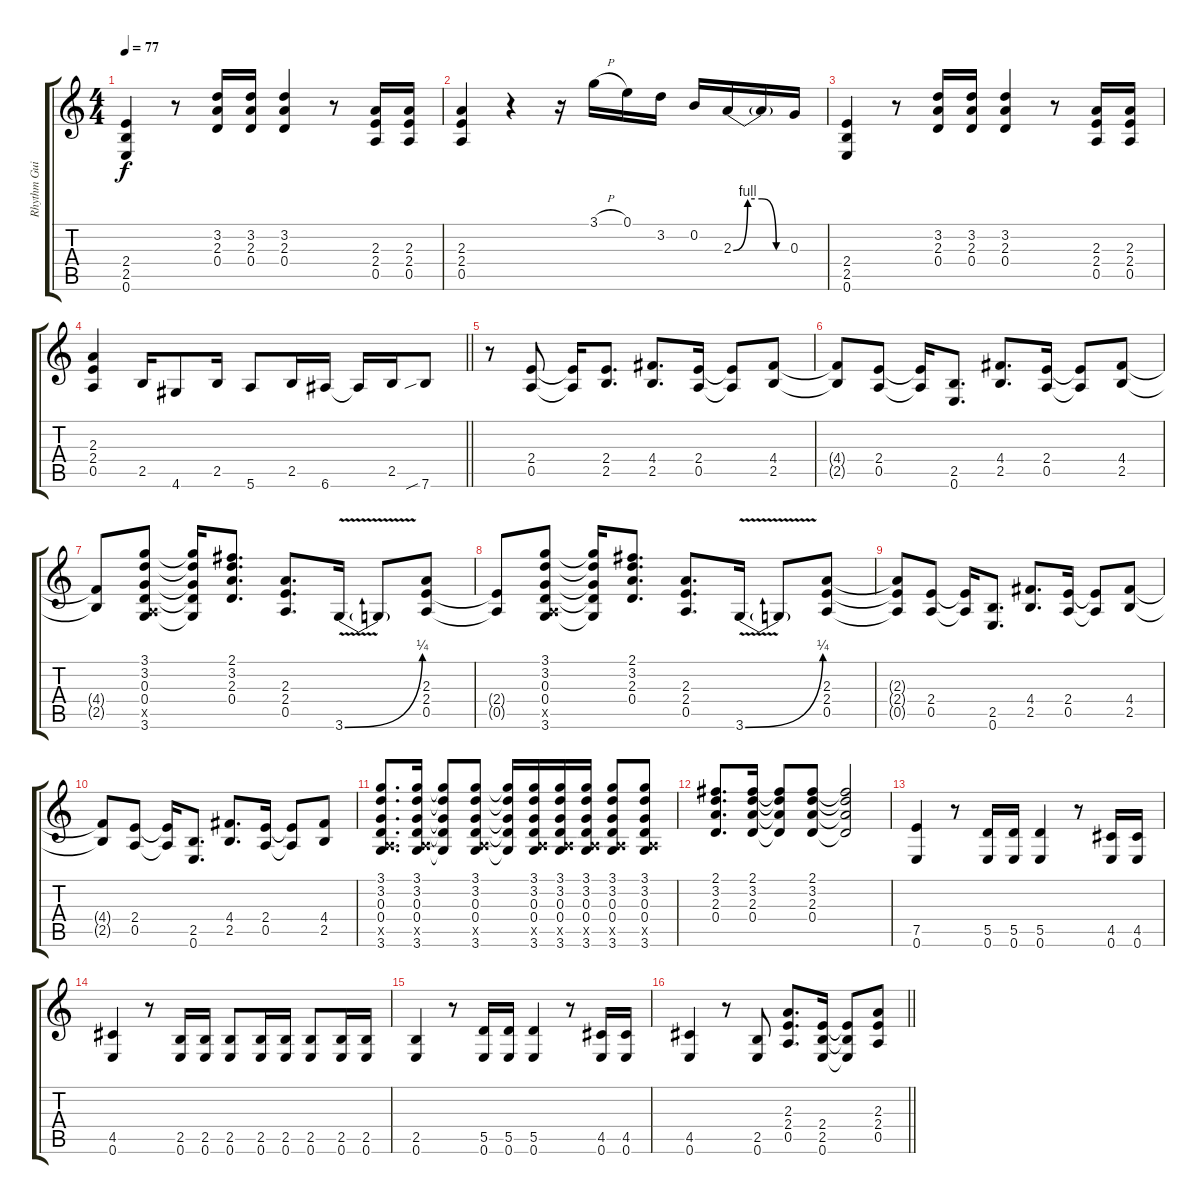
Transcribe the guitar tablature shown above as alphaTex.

\track ("Rhythm Guitar" "Rhythm Gui") {instrument overdrivenguitar}
\staff {score tabs}
\tuning (E4 B3 G3 D3 A2 E2) {hide}
\ts (4 4)
\tempo 77
\clef g2
\ks c
(2.4 2.5 0.6).4{dy f} r.8 (3.2 2.3 0.4).16 (3.2 2.3 0.4).16 (3.2 2.3 0.4).4 r.8 (2.3 2.4 0.5).16 (2.3 2.4 0.5).16 |
(2.3 2.4 0.5).4 r.4 r.16 3.1{h}.16 0.1.16 3.2.16 0.2.16 2.3{be (custom 0 0 15 4 30 4 45 0 60 0)}.16 2.3{t}.16 0.3.16 |
(2.4 2.5 0.6).4 r.8 (3.2 2.3 0.4).16 (3.2 2.3 0.4).16 (3.2 2.3 0.4).4 r.8 (2.3 2.4 0.5).16 (2.3 2.4 0.5).16 |
\barLineRight lightlight
(2.3 2.4 0.5).4 2.5.16 4.6.8 2.5.16 5.6.8 2.5.16 6.6.16 6.6{t}.16 2.5.16 7.6{sib}.8 |
r.8 (2.4 0.5).8 (2.4{t} 0.5{t}).16 (2.4 2.5).8{d} (4.4 2.5).8{d} (2.4 0.5).16 (2.4{t} 0.5{t}).8 (4.4 2.5).8 |
(4.4{t} 2.5{t}).8 (2.4 0.5).8 (2.4{t} 0.5{t}).16 (2.5 0.6).8{d} (4.4 2.5).8{d} (2.4 0.5).16 (2.4{t} 0.5{t}).8 (4.4 2.5).8 |
(4.4{t} 2.5{t}).8 (3.1 3.2 0.3 0.4 0.5{x} 3.6).8 (3.1{t} 3.2{t} 0.3{t} 0.4{t} 3.6{t}).16 (2.1 3.2 2.3 0.4).8{d} (2.3 2.4 0.5).8{d} 3.6{be (bend 0 0 60 1) v}.16 3.6{t}.8 (2.3 2.4 0.5).8 |
(2.4{t} 0.5{t}).8 (3.1 3.2 0.3 0.4 0.5{x} 3.6).8 (3.1{t} 3.2{t} 0.3{t} 0.4{t} 3.6{t}).16 (2.1 3.2 2.3 0.4).8{d} (2.3 2.4 0.5).8{d} 3.6{be (bend 0 0 60 1) v}.16 3.6{t}.8 (2.3 2.4 0.5).8 |
(2.3{t} 2.4{t} 0.5{t}).8 (2.4 0.5).8 (2.4{t} 0.5{t}).16 (2.5 0.6).8{d} (4.4 2.5).8{d} (2.4 0.5).16 (2.4{t} 0.5{t}).8 (4.4 2.5).8 |
(4.4{t} 2.5{t}).8 (2.4 0.5).8 (2.4{t} 0.5{t}).16 (2.5 0.6).8{d} (4.4 2.5).8{d} (2.4 0.5).16 (2.4{t} 0.5{t}).8 (4.4 2.5).8 |
(3.1 3.2 0.3 0.4 0.5{x} 3.6).8{d} (3.1 3.2 0.3 0.4 0.5{x} 3.6).16 (3.1{t} 3.2{t} 0.3{t} 0.4{t} 3.6{t}).8 (3.1 3.2 0.3 0.4 0.5{x} 3.6).8 (3.1{t} 3.2{t} 0.3{t} 0.4{t} 3.6{t}).16 (3.1 3.2 0.3 0.4 0.5{x} 3.6).16 (3.1 3.2 0.3 0.4 0.5{x} 3.6).16 (3.1 3.2 0.3 0.4 0.5{x} 3.6).16 (3.1 3.2 0.3 0.4 0.5{x} 3.6).8 (3.1 3.2 0.3 0.4 0.5{x} 3.6).8 |
(2.1 3.2 2.3 0.4).8{d} (2.1 3.2 2.3 0.4).16 (2.1{t} 3.2{t} 2.3{t} 0.4{t}).8 (2.1 3.2 2.3 0.4).8 (2.1{t} 3.2{t} 2.3{t} 0.4{t}).2 |
(7.5 0.6).4 r.8 (5.5 0.6).16 (5.5 0.6).16 (5.5 0.6).4 r.8 (4.5 0.6).16 (4.5 0.6).16 |
(4.5 0.6).4 r.8 (2.5 0.6).16 (2.5 0.6).16 (2.5 0.6).8 (2.5 0.6).16 (2.5 0.6).16 (2.5 0.6).8 (2.5 0.6).16 (2.5 0.6).16 |
(2.5 0.6).4 r.8 (5.5 0.6).16 (5.5 0.6).16 (5.5 0.6).4 r.8 (4.5 0.6).16 (4.5 0.6).16 |
\barLineRight lightlight
(4.5 0.6).4 r.8 (2.5 0.6).8 (2.3 2.4 0.5).8{d} (2.4 2.5 0.6).16 (2.4{t} 2.5{t} 0.6{t}).8 (2.3 2.4 0.5).8
